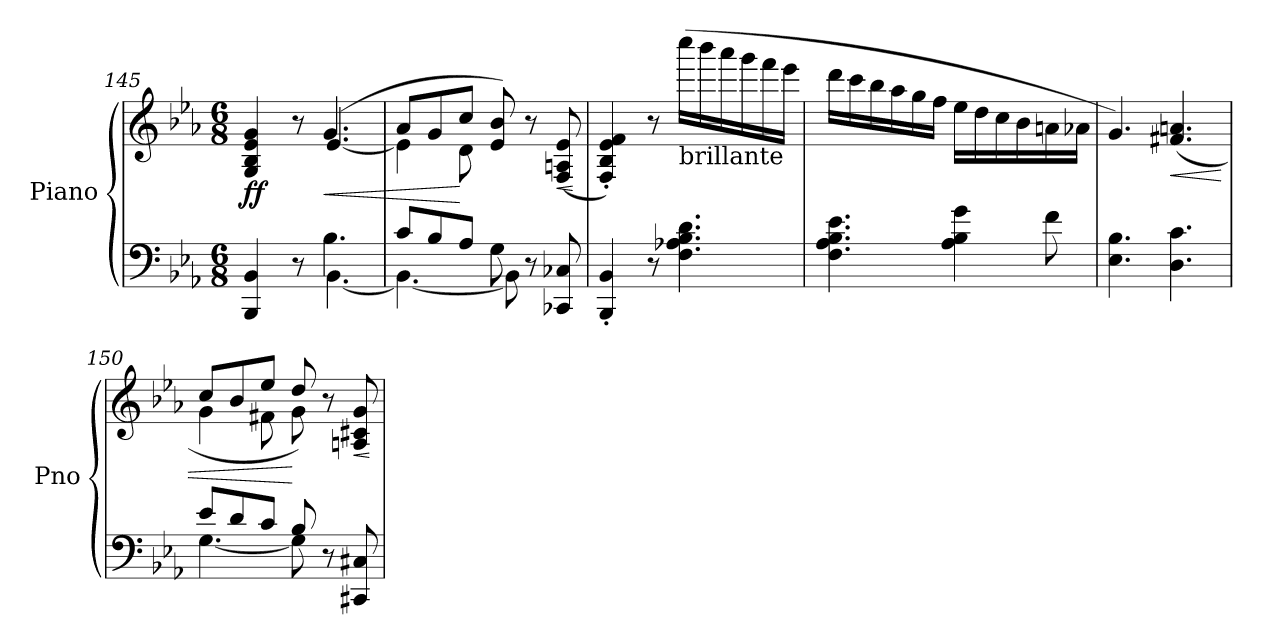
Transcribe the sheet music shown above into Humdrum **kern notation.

**kern	**kern	**dynam
*part1	*part1	*part1
*staff2	*staff1	*staff1/2
*I"Piano	*	*
*I'Pno	*	*
*clefF4	*clefG2	*
*k[b-e-a-]	*k[b-e-a-]	*
*E-:	*E-:	*
*M6/8	*M6/8	*
=145	=145	=145
*^	*^	*
!	!	!	!	!LO:DY:b
4BBB-/ 4BB-/	4.ryy	4G/ 4B-/ 4e-/ 4g/	4.ryy	ff
8r	.	8r	.	.
!	!	!	!	!LO:HP:b
4.B-\	[4.BB-\	(4.g/	[4.e-/	<
=146	=146	=146	=146	=146
8c/L	4.BB-\_	8a-/L	4e-\]	.
8B-/	.	8g/	.	.
8A-/J	.	8cc/J	8d\	[
8G\	8BB-]	8e-/ 8b-/)	4.ryy	.
8r	4ryy	8r	.	.
!	!	!	!	!LO:HP:b
8CC-X/ 8C-X/	.	(8F/ 8An/ 8e-/	.	<
*v	*v	*	*	*
*	*v	*v	*
.	.	[
=147	=147	=147
4BBB-/' 4BB-/'	4F/' 4B-/' 4e-/' 4f/')	.
8r	8r	.
!	!LO:TX:b:t=brillante	!
4.F\ 4.A-X\ 4.B-\ 4.d\	(16cccc\LL	.
.	16bbb-\	.
.	16aaa-\	.
.	16ggg\	.
.	16fff\	.
.	16eee-\JJ	.
=148	=148	=148
4.F\ 4.A-\ 4.B-\ 4.e-\	16ddd\LL	.
.	16ccc\	.
.	16bb-\	.
.	16aa-\	.
.	16gg\	.
.	16ff\JJ	.
4A-\ 4B-\ 4g\	16ee-\LL	.
.	16dd\	.
.	16cc\	.
.	16b-\	.
8f\	16an\	.
.	16a-X\JJ	.
!!LO:LB:g=z
=149	=149	=149
4.E-\ 4.B-\	4.g/)	.
!	!	!LO:HP:b
4.D\ 4.c\	(4.f#X/ 4.an/	<
=150	=150	=150
*^	*^	*
8e-/L	[4.G\	8cc/L	4g\	.
8d/	.	8b-/	.	.
8c/J	.	8ee-/J	8f#X\	.
8B-/	8G\]	8dd/)	8g\	[
8r	4ryy	8r	4ryy	.
!	!	!	!	!LO:HP:b
8CC#X/ 8C#X/	.	8An/ 8c#X/ 8g/	.	<
*v	*v	*	*	*
*	*v	*v	*
.	.	[
=	=	=
*-	*-	*-
